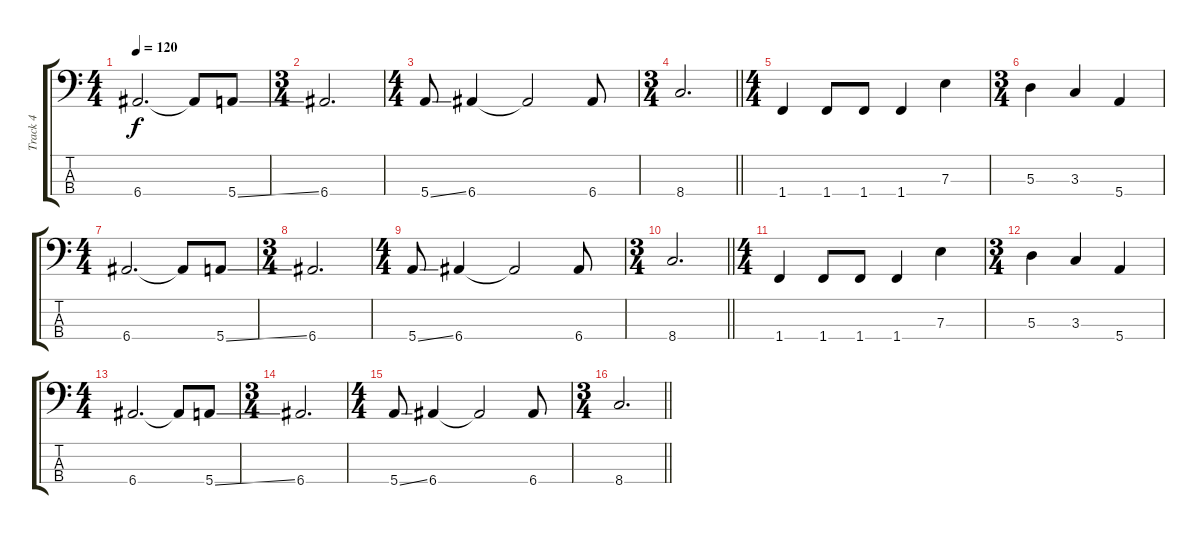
\track ("Track 4" "Track 4") {instrument electricbassfinger}
\staff {score tabs}
\tuning (G2 D2 A1 E1) {hide}
\ts (4 4)
\tempo 120
\clef f4
\ks c
6.4.2{d dy f} 6.4{t}.8 5.4{ss}.8 |
\ts (3 4)
6.4.2{d} |
\ts (4 4)
5.4{ss}.8 6.4.4 6.4{t}.2 6.4.8 |
\ts (3 4)
\barLineRight lightlight
8.4.2{d} |
\ts (4 4)
1.4.4 1.4.8 1.4.8 1.4.4 7.3.4 |
\ts (3 4)
5.3.4 3.3.4 5.4.4 |
\ts (4 4)
6.4.2{d} 6.4{t}.8 5.4{ss}.8 |
\ts (3 4)
6.4.2{d} |
\ts (4 4)
5.4{ss}.8 6.4.4 6.4{t}.2 6.4.8 |
\ts (3 4)
\barLineRight lightlight
8.4.2{d} |
\ts (4 4)
1.4.4 1.4.8 1.4.8 1.4.4 7.3.4 |
\ts (3 4)
5.3.4 3.3.4 5.4.4 |
\ts (4 4)
6.4.2{d} 6.4{t}.8 5.4{ss}.8 |
\ts (3 4)
6.4.2{d} |
\ts (4 4)
5.4{ss}.8 6.4.4 6.4{t}.2 6.4.8 |
\ts (3 4)
\barLineRight lightlight
8.4.2{d}
